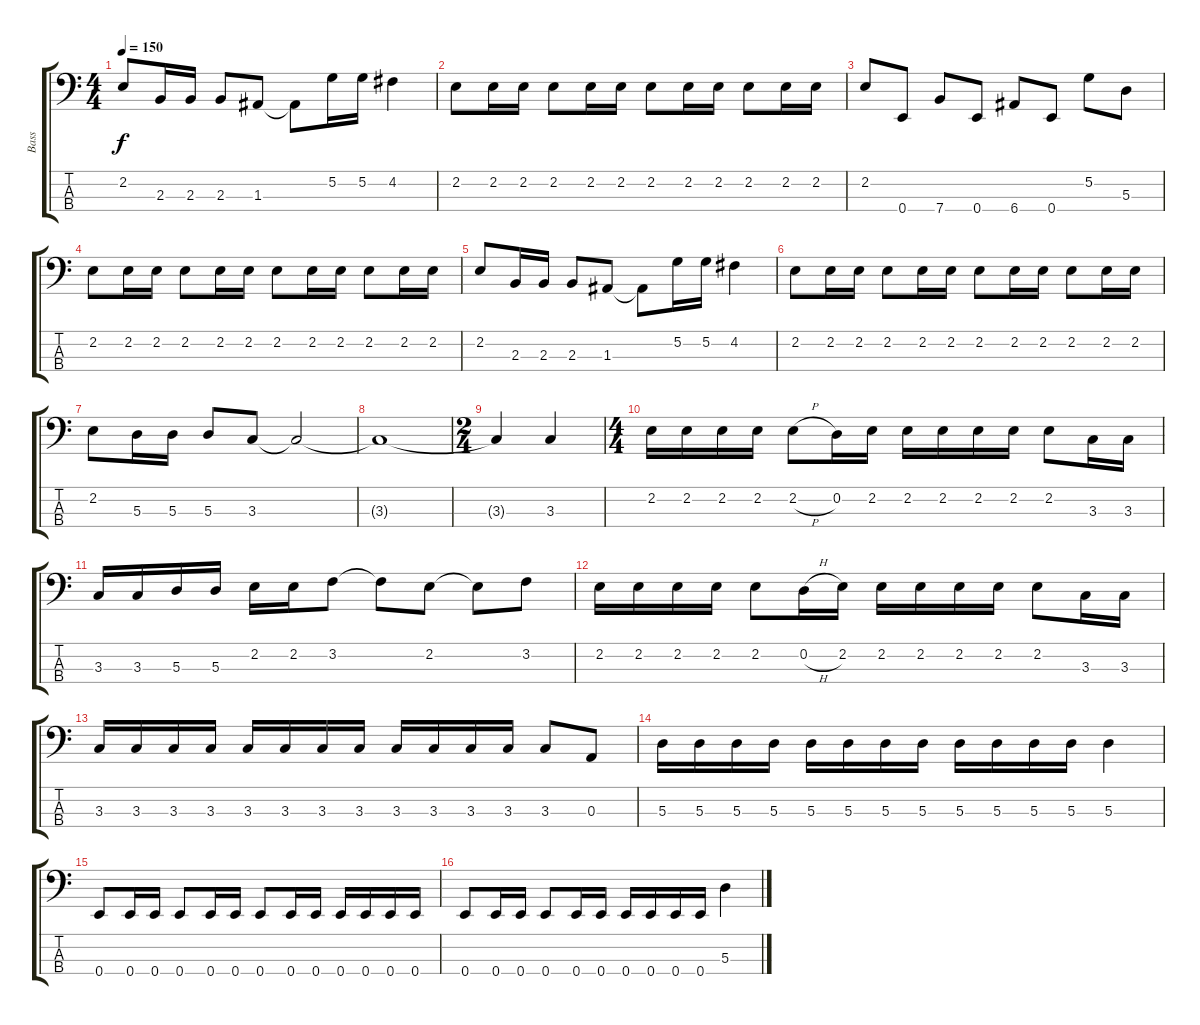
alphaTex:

\track ("Bass" "Bass") {instrument electricbasspick}
\staff {score tabs}
\tuning (G2 D2 A1 E1) {hide}
\ts (4 4)
\tempo 150
\clef f4
\ks c
2.2.8{dy f} 2.3.16 2.3.16 2.3.8 1.3.8 1.3{t}.8 5.2.16 5.2.16 4.2.4 |
2.2.8 2.2.16 2.2.16 2.2.8 2.2.16 2.2.16 2.2.8 2.2.16 2.2.16 2.2.8 2.2.16 2.2.16 |
2.2.8 0.4.8 7.4.8 0.4.8 6.4.8 0.4.8 5.2.8 5.3.8 |
2.2.8 2.2.16 2.2.16 2.2.8 2.2.16 2.2.16 2.2.8 2.2.16 2.2.16 2.2.8 2.2.16 2.2.16 |
2.2.8 2.3.16 2.3.16 2.3.8 1.3.8 1.3{t}.8 5.2.16 5.2.16 4.2.4 |
2.2.8 2.2.16 2.2.16 2.2.8 2.2.16 2.2.16 2.2.8 2.2.16 2.2.16 2.2.8 2.2.16 2.2.16 |
2.2.8 5.3.16 5.3.16 5.3.8 3.3.8 3.3{t}.2 |
3.3{t}.1 |
\ts (2 4)
3.3{t}.4 3.3.4 |
\ts (4 4)
2.2.16 2.2.16 2.2.16 2.2.16 2.2{h}.8 0.2.16 2.2.16 2.2.16 2.2.16 2.2.16 2.2.16 2.2.8 3.3.16 3.3.16 |
3.3.16 3.3.16 5.3.16 5.3.16 2.2.16 2.2.16 3.2.8 3.2{t}.8 2.2.8 2.2{t}.8 3.2.8 |
2.2.16 2.2.16 2.2.16 2.2.16 2.2.8 0.2{h}.16 2.2.16 2.2.16 2.2.16 2.2.16 2.2.16 2.2.8 3.3.16 3.3.16 |
3.3.16 3.3.16 3.3.16 3.3.16 3.3.16 3.3.16 3.3.16 3.3.16 3.3.16 3.3.16 3.3.16 3.3.16 3.3.8 0.3.8 |
5.3.16 5.3.16 5.3.16 5.3.16 5.3.16 5.3.16 5.3.16 5.3.16 5.3.16 5.3.16 5.3.16 5.3.16 5.3.4 |
0.4.8 0.4.16 0.4.16 0.4.8 0.4.16 0.4.16 0.4.8 0.4.16 0.4.16 0.4.16 0.4.16 0.4.16 0.4.16 |
0.4.8 0.4.16 0.4.16 0.4.8 0.4.16 0.4.16 0.4.16 0.4.16 0.4.16 0.4.16 5.3.4
